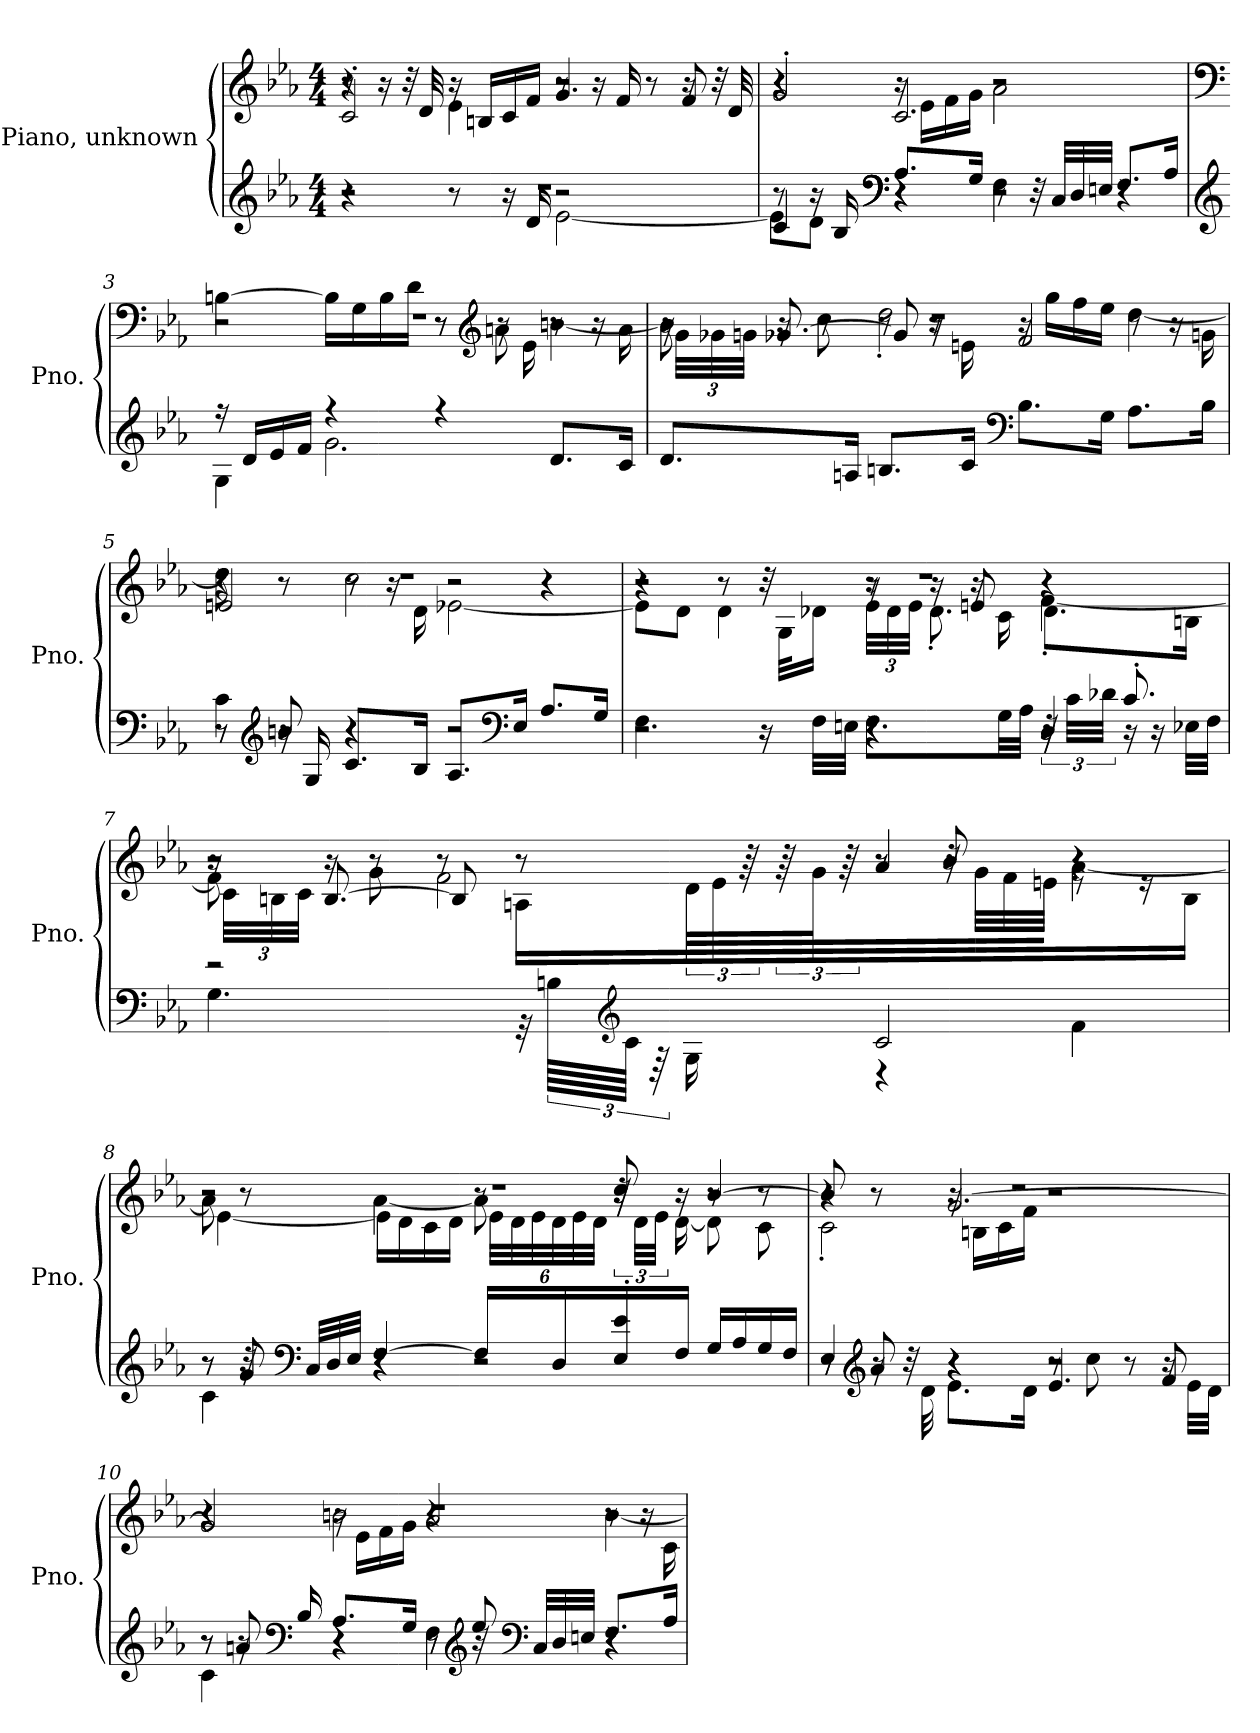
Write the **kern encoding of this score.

**kern	**kern
*part1	*part1
*staff2	*staff1
*I"Piano, unknown	*
*I'Pno.	*
*clefG2	*clefG2
*k[b-e-a-]	*k[b-e-a-]
*M4/4	*M4/4
*MM120	*MM120
=1	=1
*^	*^
*	*^	*	*^
1r	2r	4r	2c'/	4r	8r
.	.	.	.	.	16r
.	.	.	.	.	32r
.	.	.	.	.	32d/
.	.	8r	.	4e-\	16r
.	.	.	.	.	16Bn/LL
.	.	16r	.	.	16c/
.	.	16d/	.	.	16f/JJ
.	[2e-\	2r	4.g/	2r	8r
.	.	.	.	.	16r
.	.	.	.	.	16f/
.	.	.	.	.	8r
.	.	.	8f/	.	16r
.	.	.	.	.	32r
.	.	.	.	.	32d/
=2	=2	=2	=2	=2	=2
4c/	8e-\L]	8r	2g'/	4r	4r
.	8d\J	16r	.	.	.
.	.	16B-/	.	.	.
*clefF4	*	*	*	*	*
4r	4r	8.A-/L	.	16r	2.c/
.	.	.	.	16e-\LL	.
.	.	.	.	16f\	.
.	.	16G/Jk	.	16g\JJ	.
2r	4F\	8r	2r	2a-\	.
.	.	32r	.	.	.
.	.	32C/LLL	.	.	.
.	.	32D/	.	.	.
.	.	32En/JJJ	.	.	.
.	4r	8.F/L	.	.	.
.	.	16A-/Jk	.	.	.
*v	*v	*v	*	*	*
!!LO:LB:g=z	!!	!!
=3	=3	=3	=3
*clefG2	*clefF4	*	*
*^	*	*	*
16r	4G\	1r	2r	[4Bn\
16d/LL	.	.	.	.
16e-/	.	.	.	.
16f/JJ	.	.	.	.
4r	2.g\	.	.	16B\LL]
.	.	.	.	16G\
.	.	.	.	16B\
.	.	.	.	16d\JJ
4r	.	.	8r	8r
*	*	*clefG2	*	*
.	.	.	8an\	16r
.	.	.	.	16e-\
8.d/L	.	.	[4bn\	8r
.	.	.	.	16r
16c/Jk	.	.	.	16a\
*v	*v	*	*	*
=4	=4	=4	=4
*	*	*	*^
*	*	*	*	*Xbrackettup
8.d/L	1r	8b\]	16r	48g\LLL
.	.	.	.	48g-X\
.	.	.	.	48gn\JJJ
.	.	.	[8.g-X/	16r
.	.	8r	.	8cc\
16An/Jk	.	.	.	.
8.Bn/L	.	2dd'\	8g-/]	8r
.	.	.	8r	16r
16c/Jk	.	.	.	16en\
*clefF4	*	*	*	*
8.B\L	.	.	2f/	16r
.	.	.	.	16gg\LL
.	.	.	.	16ff\
16G\Jk	.	.	.	16ee-\JJ
8.A\L	.	[4dd\	.	8r
.	.	.	.	16r
16B\Jk	.	.	.	16gn\
!!LO:LB:g=z	!!	!!	!!
=5	=5	=5	=5	=5
*^	*	*	*	*
*	*^	*	*	*	*
8r	4c\	8r	1r	8dd\]	2en/	4r
*clefG2	*	*	*	*	*	*
8bn/	.	16r	.	8r	.	.
.	.	16G/	.	.	.	.
4r	4r	8.c/L	.	2cc\	.	8r
.	.	.	.	.	.	16r
.	.	16B-/Jk	.	.	.	16d\
2r	2r	8.A-/L	.	.	2r	[2e-X\
*clefF4	*	*	*	*	*	*
.	.	16E-/Jk	.	.	.	.
.	.	8.A-/L	.	4r	.	.
.	.	16G/Jk	.	.	.	.
=6	=6	=6	=6	=6	=6	=6
2r	4.F\	2r	1r	4r	2r	8e-\L]
.	.	.	.	.	.	8d\J
.	.	.	.	4d\	.	8r
.	16r	.	.	.	.	32r
.	.	.	.	.	.	32G\KLL
.	32F\LLL	.	.	.	.	16d-X\JJ
.	32En\JJJ	.	.	.	.	.
4r	8.F\L	4r	.	16r	8r	48e-\LLL
.	.	.	.	.	.	48d-\
.	.	.	.	.	.	48e-\JJJ
.	.	.	.	8.d-'\	.	16r
.	.	.	.	.	8en/	16r
.	32G\LL	.	.	.	.	16c\
.	32A-\JJJ	.	.	.	.	.
16r	48r	4D/	.	[4f\	4r	8.d-'\L
.	48c\LLL	.	.	.	.	.
.	48d-X\JJJ	.	.	.	.	.
8.c'/	16r	.	.	.	.	.
.	16r	.	.	.	.	.
.	32E-X\LLL	.	.	.	.	16Bn\Jk
.	32F\JJJ	.	.	.	.	.
*	*v	*v	*	*	*	*
!!LO:LB:g=z	!!	!!	!!
=7	=7	=7	=7	=7	=7
2r	4.G\	2r	8f\]	16r	48c\LLL
.	.	.	.	.	48Bn\
.	.	.	.	.	48c\JJJ
.	.	.	.	[8.B/	16r
.	.	.	8r	.	8g\
.	.	.	2f\	8B/]	8r
.	32r	.	.	8r	16An\LL
.	96Bn\LLLL	.	.	.	.
*clefG2	*	*	*	*	*
.	96c\JJJJ	.	.	.	.
.	96r	.	.	.	.
*	*	*	*	*	*brackettup
.	16G\	.	.	.	96d\LL
.	.	.	.	.	96e-\JJJJ
.	.	.	.	.	96r
.	.	.	.	.	96r
.	.	.	.	.	96g\
.	.	.	.	.	96r
2c/	4r	8r	.	4a-/	8r
.	.	8b-/	.	.	32r
.	.	.	.	.	32g\LLL
.	.	.	.	.	32f\
.	.	.	.	.	32en\JJJ
.	4f\	4r	[4a-\	4r	8r
.	.	.	.	.	16r
.	.	.	.	.	16B\
!!LO:LB:g=z	!!	!!	!!
=8	=8	=8	=8	=8	=8
*	*^	*	*	*	*
8r	4c\	8r	1r	8a-\]	2r	[4e-\
8g/	.	32r	.	8r	.	.
*clefF4	*	*	*	*	*	*
.	.	32C/LLL	.	.	.	.
.	.	32D/	.	.	.	.
.	.	32E-/JJJ	.	.	.	.
4r	4r	[4F/	.	[4a-\	.	16e-\LL]
.	.	.	.	.	.	16d\
.	.	.	.	.	.	16c\
.	.	.	.	.	.	16d\JJ
*	*	*	*	*	*	*Xbrackettup
2r	2r	16F/LL]	.	8a-\]	8r	48e-\LLL
.	.	.	.	.	.	48d\
.	.	.	.	.	.	48e-\
.	.	16D/	.	.	.	48d\
.	.	.	.	.	.	48e-\
.	.	.	.	.	.	48d\JJJ
*	*	*	*	*	*	*brackettup
.	.	16E-/' 16e-/'	.	16r	8cc/	48r
.	.	.	.	.	.	48d\LLL
.	.	.	.	.	.	48e-\JJJ
.	.	16F/JJ	.	[16d\	.	16r
.	.	16G/LL	.	8d\]	[4b-/	8r
.	.	16A-/	.	.	.	.
.	.	16G/	.	8r	.	8c\
.	.	16F/JJ	.	.	.	.
!!LO:LB:g=z	!!	!!	!!
=9	=9	=9	=9	=9	=9	=9
8r	8r	4E-/	1r	2c'\	8b-/]	4r
*clefG2	*	*	*	*	*	*
8a-/	16r	.	.	.	8r	.
.	32r	.	.	.	.	.
.	32d\	.	.	.	.	.
4r	8.e-\L	4r	.	.	[2.g/	16r
.	.	.	.	.	.	16Bn\LL
.	.	.	.	.	.	16c\
.	16d\Jk	.	.	.	.	16f\JJ
2r	8r	4.e-/	.	2r	.	2r
.	8cc\	.	.	.	.	.
.	8r	.	.	.	.	.
.	16r	8f/	.	.	.	.
.	32e-\LLL	.	.	.	.	.
.	32d\JJJ	.	.	.	.	.
=10	=10	=10	=10	=10	=10	=10
8r	4c\	8r	1r	4r	2g/]	4r
8an/	.	16r	.	.	.	.
*clefF4	*	*	*	*	*	*
.	.	16B-/	.	.	.	.
4r	4r	8.A-/L	.	2bn\	.	16r
.	.	.	.	.	.	16e-\LL
.	.	.	.	.	.	16f\
.	.	16G/Jk	.	.	.	16g\JJ
8r	4F\	8r	.	.	2a-/	4r
*clefG2	*	*	*	*	*	*
8ee-/	.	32r	.	.	.	.
*clefF4	*	*	*	*	*	*
.	.	32C/LLL	.	.	.	.
.	.	32D/	.	.	.	.
.	.	32En/JJJ	.	.	.	.
4r	4r	8.F/L	.	[4b\	.	8r
.	.	.	.	.	.	16r
.	.	16A-/Jk	.	.	.	16c\
*v	*v	*v	*	*	*	*
*	*v	*v	*v	*v
=	=
*-	*-
